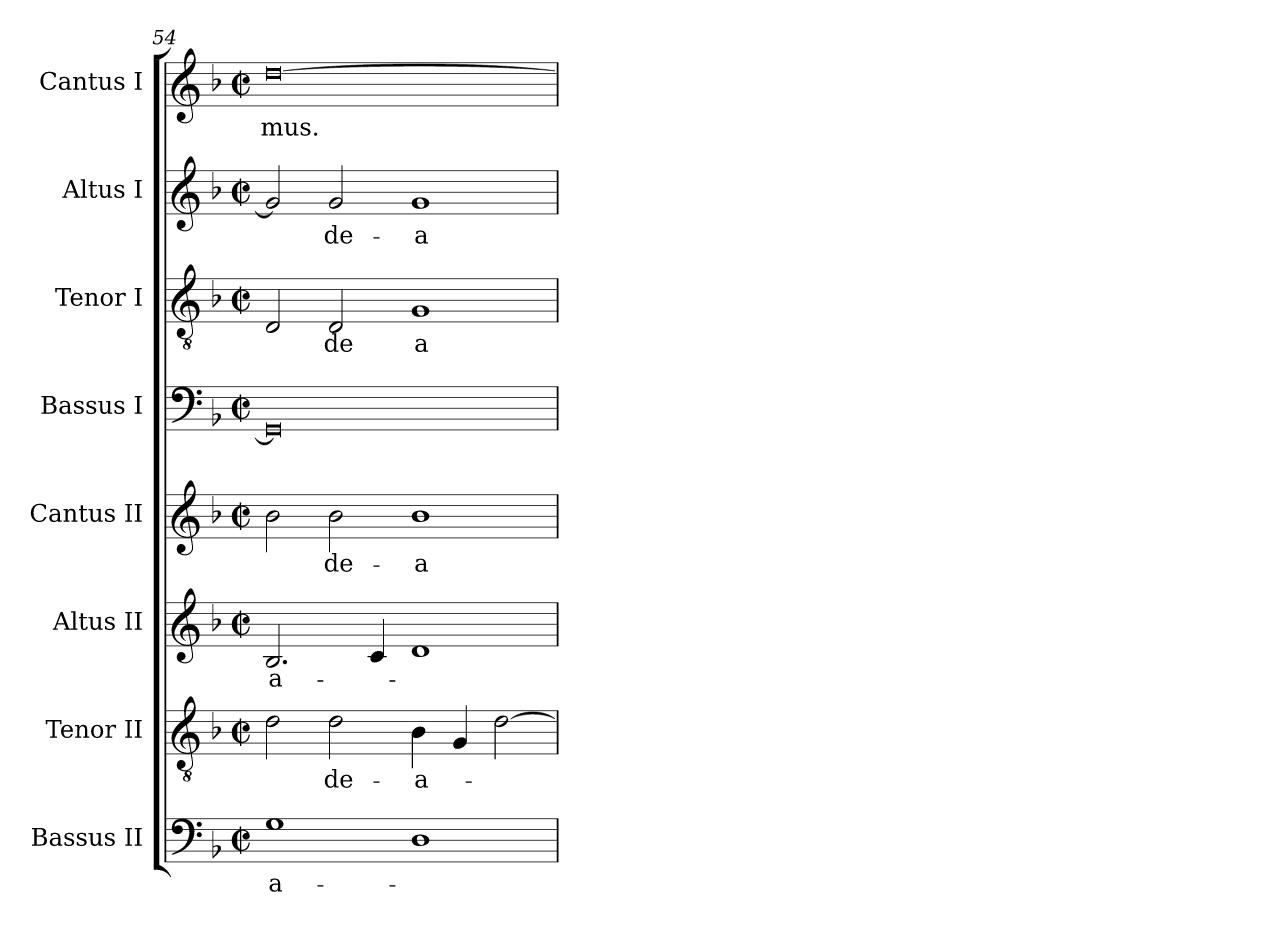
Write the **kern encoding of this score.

**kern	**text	**kern	**text	**kern	**text	**kern	**text	**kern	**kern	**text	**kern	**text	**kern	**text
*part8	*part8	*part7	*part7	*part6	*part6	*part5	*part5	*part4	*part3	*part3	*part2	*part2	*part1	*part1
*staff8	*staff8	*staff7	*staff7	*staff6	*staff6	*staff5	*staff5	*staff4	*staff3	*staff3	*staff2	*staff2	*staff1	*staff1
*I"Bassus II	*	*I"Tenor II	*	*I"Altus II	*	*I"Cantus II	*	*I"Bassus I	*I"Tenor I	*	*I"Altus I	*	*I"Cantus I	*
*clefF4	*	*clefGv2	*	*clefG2	*	*clefG2	*	*clefF4	*clefGv2	*	*clefG2	*	*clefG2	*
*k[b-]	*	*k[b-]	*	*k[b-]	*	*k[b-]	*	*k[b-]	*k[b-]	*	*k[b-]	*	*k[b-]	*
*F:	*	*F:	*	*F:	*	*F:	*	*F:	*F:	*	*F:	*	*F:	*
*M2/2	*	*M2/2	*	*M2/2	*	*M2/2	*	*M2/2	*M2/2	*	*M2/2	*	*M2/2	*
*met(c|)	*	*met(c|)	*	*met(c|)	*	*met(c|)	*	*met(c|)	*met(c|)	*	*met(c|)	*	*met(c|)	*
=54	=54	=54	=54	=54	=54	=54	=54	=54	=54	=54	=54	=54	=54	=54
!	!LO:LY:b:rj	!	!	!	!LO:LY:b:cj	!	!	!	!	!	!	!	!	!LO:LY:b
1G	-a-	2d\	.	2.B-/	-a-	2b-\	.	0GG]	2D/	.	2g/]	.	[>0dd	mus.
!	!	!	!LO:LY:b:cj	!	!	!	!LO:LY:b:cj	!	!	!LO:LY:b:cj	!	!LO:LY:b:cj	!	!
.	.	2d\	-de-	.	.	2b-\	-de-	.	2D/	de	2g/	-de-	.	.
.	.	.	.	4c/	.	.	.	.	.	.	.	.	.	.
!	!	!	!LO:LY:b:cj	!	!	!	!LO:LY:b:cj	!	!	!LO:LY:b:cj	!	!LO:LY:b:cj	!	!
1D	.	4B-\	-a-	1d	.	1b-	-a-	.	1G	a	1g	-a-	.	.
.	.	4G/	.	.	.	.	.	.	.	.	.	.	.	.
.	.	[>2d\	.	.	.	.	.	.	.	.	.	.	.	.
=	=	=	=	=	=	=	=	=	=	=	=	=	=	=
*-	*-	*-	*-	*-	*-	*-	*-	*-	*-	*-	*-	*-	*-	*-
